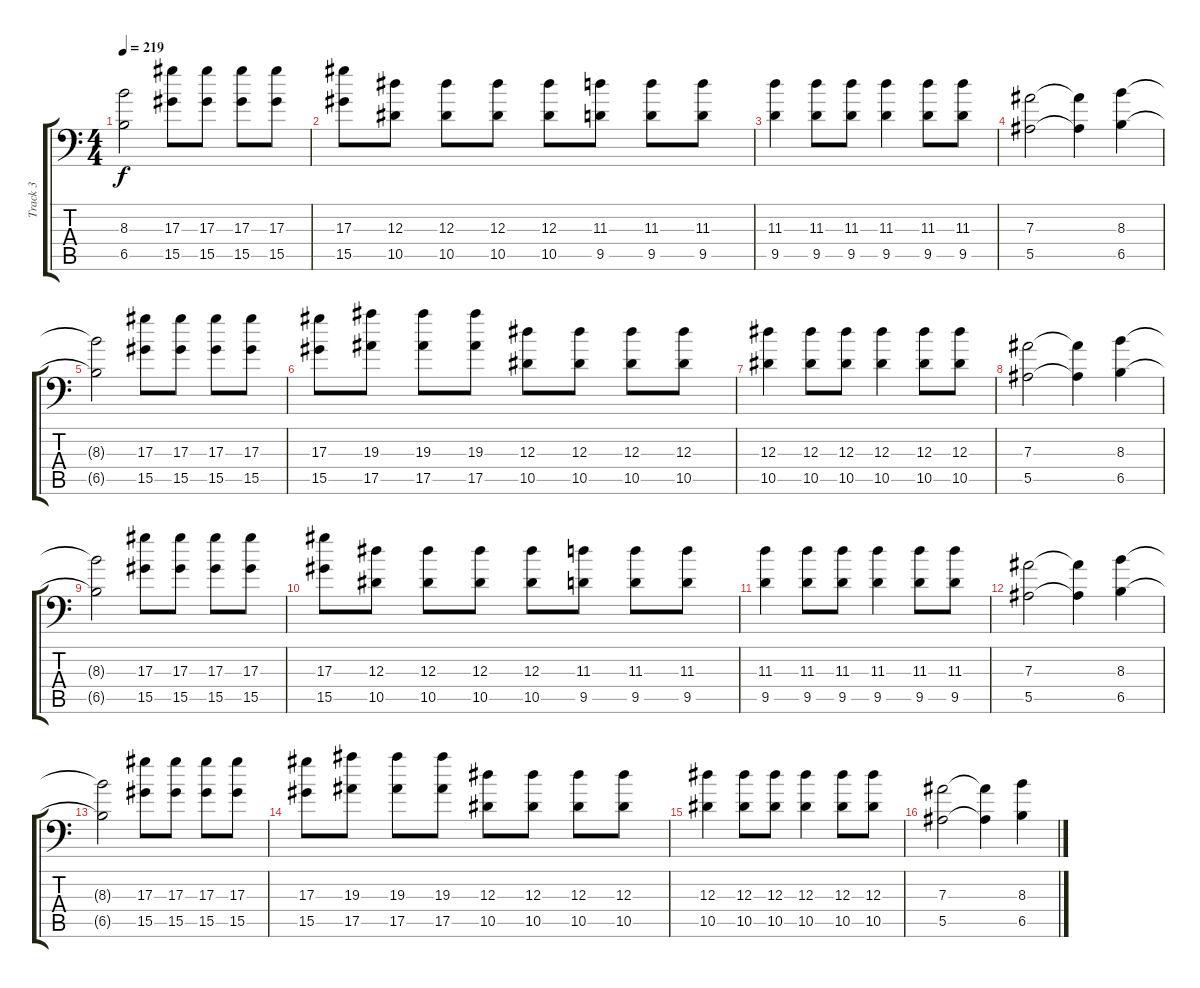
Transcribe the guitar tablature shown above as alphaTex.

\track ("Track 3" "Track 3") {instrument distortionguitar}
\staff {score tabs}
\tuning (C4 G3 Eb3 Bb2 F2 Bb1) {hide}
\ts (4 4)
\tempo 219
\clef f4
\ks c
(8.3{t} 6.5{t}).2{dy f} (17.3 15.5).8 (17.3 15.5).8 (17.3 15.5).8 (17.3 15.5).8 |
(17.3 15.5).8 (12.3 10.5).8 (12.3 10.5).8 (12.3 10.5).8 (12.3 10.5).8 (11.3 9.5).8 (11.3 9.5).8 (11.3 9.5).8 |
(11.3 9.5).4 (11.3 9.5).8 (11.3 9.5).8 (11.3 9.5).4 (11.3 9.5).8 (11.3 9.5).8 |
(7.3 5.5).2 (7.3{t} 5.5{t}).4 (8.3 6.5).4 |
(8.3{t} 6.5{t}).2 (17.3 15.5).8 (17.3 15.5).8 (17.3 15.5).8 (17.3 15.5).8 |
(17.3 15.5).8 (19.3 17.5).8 (19.3 17.5).8 (19.3 17.5).8 (12.3 10.5).8 (12.3 10.5).8 (12.3 10.5).8 (12.3 10.5).8 |
(12.3 10.5).4 (12.3 10.5).8 (12.3 10.5).8 (12.3 10.5).4 (12.3 10.5).8 (12.3 10.5).8 |
(7.3 5.5).2 (7.3{t} 5.5{t}).4 (8.3 6.5).4 |
(8.3{t} 6.5{t}).2 (17.3 15.5).8 (17.3 15.5).8 (17.3 15.5).8 (17.3 15.5).8 |
(17.3 15.5).8 (12.3 10.5).8 (12.3 10.5).8 (12.3 10.5).8 (12.3 10.5).8 (11.3 9.5).8 (11.3 9.5).8 (11.3 9.5).8 |
(11.3 9.5).4 (11.3 9.5).8 (11.3 9.5).8 (11.3 9.5).4 (11.3 9.5).8 (11.3 9.5).8 |
(7.3 5.5).2 (7.3{t} 5.5{t}).4 (8.3 6.5).4 |
(8.3{t} 6.5{t}).2 (17.3 15.5).8 (17.3 15.5).8 (17.3 15.5).8 (17.3 15.5).8 |
(17.3 15.5).8 (19.3 17.5).8 (19.3 17.5).8 (19.3 17.5).8 (12.3 10.5).8 (12.3 10.5).8 (12.3 10.5).8 (12.3 10.5).8 |
(12.3 10.5).4 (12.3 10.5).8 (12.3 10.5).8 (12.3 10.5).4 (12.3 10.5).8 (12.3 10.5).8 |
(7.3 5.5).2 (7.3{t} 5.5{t}).4 (8.3 6.5).4
